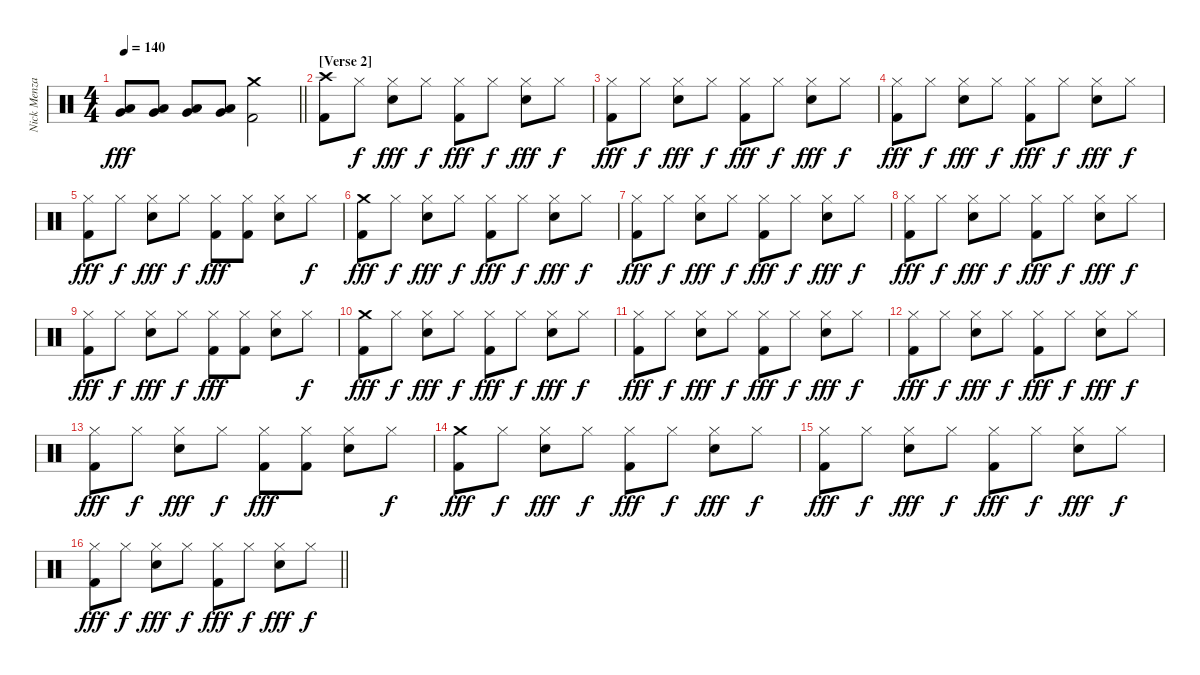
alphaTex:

\track ("Nick Menza" "Nick Menza") {instrument percussion}
\staff {score}
\articulation defaults
\ts (4 4)
\tempo 140
\clef neutral
\barLineRight lightlight
\ks c
("Very Low Tom (hit)" "Low Floor Tom (hit)").8{dy fff} ("Very Low Tom (hit)" "Low Floor Tom (hit)").8 ("Very Low Tom (hit)" "Low Floor Tom (hit)").8 ("Very Low Tom (hit)" "Low Floor Tom (hit)").8 ("Crash medium (hit)" "Kick (hit) 2").2 |
\section ("" "[Verse 2]")
("Crash high (hit)" "Kick (hit) 2").8 "Hi-Hat (closed)".8{dy f} ("Hi-Hat (closed)" "Electric Snare (hit)").8{dy fff} "Hi-Hat (closed)".8{dy f} ("Hi-Hat (closed)" "Kick (hit) 2").8{dy fff} "Hi-Hat (closed)".8{dy f} ("Hi-Hat (closed)" "Electric Snare (hit)").8{dy fff} "Hi-Hat (closed)".8{dy f} |
("Hi-Hat (closed)" "Kick (hit) 2").8{dy fff} "Hi-Hat (closed)".8{dy f} ("Hi-Hat (closed)" "Electric Snare (hit)").8{dy fff} "Hi-Hat (closed)".8{dy f} ("Hi-Hat (closed)" "Kick (hit) 2").8{dy fff} "Hi-Hat (closed)".8{dy f} ("Hi-Hat (closed)" "Electric Snare (hit)").8{dy fff} "Hi-Hat (closed)".8{dy f} |
("Hi-Hat (closed)" "Kick (hit) 2").8{dy fff} "Hi-Hat (closed)".8{dy f} ("Hi-Hat (closed)" "Electric Snare (hit)").8{dy fff} "Hi-Hat (closed)".8{dy f} ("Hi-Hat (closed)" "Kick (hit) 2").8{dy fff} "Hi-Hat (closed)".8{dy f} ("Hi-Hat (closed)" "Electric Snare (hit)").8{dy fff} "Hi-Hat (closed)".8{dy f} |
("Hi-Hat (closed)" "Kick (hit) 2").8{dy fff} "Hi-Hat (closed)".8{dy f} ("Hi-Hat (closed)" "Electric Snare (hit)").8{dy fff} "Hi-Hat (closed)".8{dy f} ("Hi-Hat (closed)" "Kick (hit) 2").8{dy fff} ("Hi-Hat (closed)" "Kick (hit) 2").8 ("Hi-Hat (closed)" "Electric Snare (hit)").8 "Hi-Hat (closed)".8{dy f} |
("Crash medium (hit)" "Kick (hit) 2").8{dy fff} "Hi-Hat (closed)".8{dy f} ("Hi-Hat (closed)" "Electric Snare (hit)").8{dy fff} "Hi-Hat (closed)".8{dy f} ("Hi-Hat (closed)" "Kick (hit) 2").8{dy fff} "Hi-Hat (closed)".8{dy f} ("Hi-Hat (closed)" "Electric Snare (hit)").8{dy fff} "Hi-Hat (closed)".8{dy f} |
("Hi-Hat (closed)" "Kick (hit) 2").8{dy fff} "Hi-Hat (closed)".8{dy f} ("Hi-Hat (closed)" "Electric Snare (hit)").8{dy fff} "Hi-Hat (closed)".8{dy f} ("Hi-Hat (closed)" "Kick (hit) 2").8{dy fff} "Hi-Hat (closed)".8{dy f} ("Hi-Hat (closed)" "Electric Snare (hit)").8{dy fff} "Hi-Hat (closed)".8{dy f} |
("Hi-Hat (closed)" "Kick (hit) 2").8{dy fff} "Hi-Hat (closed)".8{dy f} ("Hi-Hat (closed)" "Electric Snare (hit)").8{dy fff} "Hi-Hat (closed)".8{dy f} ("Hi-Hat (closed)" "Kick (hit) 2").8{dy fff} "Hi-Hat (closed)".8{dy f} ("Hi-Hat (closed)" "Electric Snare (hit)").8{dy fff} "Hi-Hat (closed)".8{dy f} |
("Hi-Hat (closed)" "Kick (hit) 2").8{dy fff} "Hi-Hat (closed)".8{dy f} ("Hi-Hat (closed)" "Electric Snare (hit)").8{dy fff} "Hi-Hat (closed)".8{dy f} ("Hi-Hat (closed)" "Kick (hit) 2").8{dy fff} ("Hi-Hat (closed)" "Kick (hit) 2").8 ("Hi-Hat (closed)" "Electric Snare (hit)").8 "Hi-Hat (closed)".8{dy f} |
("Crash medium (hit)" "Kick (hit) 2").8{dy fff} "Hi-Hat (closed)".8{dy f} ("Hi-Hat (closed)" "Electric Snare (hit)").8{dy fff} "Hi-Hat (closed)".8{dy f} ("Hi-Hat (closed)" "Kick (hit) 2").8{dy fff} "Hi-Hat (closed)".8{dy f} ("Hi-Hat (closed)" "Electric Snare (hit)").8{dy fff} "Hi-Hat (closed)".8{dy f} |
("Hi-Hat (closed)" "Kick (hit) 2").8{dy fff} "Hi-Hat (closed)".8{dy f} ("Hi-Hat (closed)" "Electric Snare (hit)").8{dy fff} "Hi-Hat (closed)".8{dy f} ("Hi-Hat (closed)" "Kick (hit) 2").8{dy fff} "Hi-Hat (closed)".8{dy f} ("Hi-Hat (closed)" "Electric Snare (hit)").8{dy fff} "Hi-Hat (closed)".8{dy f} |
("Hi-Hat (closed)" "Kick (hit) 2").8{dy fff} "Hi-Hat (closed)".8{dy f} ("Hi-Hat (closed)" "Electric Snare (hit)").8{dy fff} "Hi-Hat (closed)".8{dy f} ("Hi-Hat (closed)" "Kick (hit) 2").8{dy fff} "Hi-Hat (closed)".8{dy f} ("Hi-Hat (closed)" "Electric Snare (hit)").8{dy fff} "Hi-Hat (closed)".8{dy f} |
("Hi-Hat (closed)" "Kick (hit) 2").8{dy fff} "Hi-Hat (closed)".8{dy f} ("Hi-Hat (closed)" "Electric Snare (hit)").8{dy fff} "Hi-Hat (closed)".8{dy f} ("Hi-Hat (closed)" "Kick (hit) 2").8{dy fff} ("Hi-Hat (closed)" "Kick (hit) 2").8 ("Hi-Hat (closed)" "Electric Snare (hit)").8 "Hi-Hat (closed)".8{dy f} |
("Crash medium (hit)" "Kick (hit) 2").8{dy fff} "Hi-Hat (closed)".8{dy f} ("Hi-Hat (closed)" "Electric Snare (hit)").8{dy fff} "Hi-Hat (closed)".8{dy f} ("Hi-Hat (closed)" "Kick (hit) 2").8{dy fff} "Hi-Hat (closed)".8{dy f} ("Hi-Hat (closed)" "Electric Snare (hit)").8{dy fff} "Hi-Hat (closed)".8{dy f} |
("Hi-Hat (closed)" "Kick (hit) 2").8{dy fff} "Hi-Hat (closed)".8{dy f} ("Hi-Hat (closed)" "Electric Snare (hit)").8{dy fff} "Hi-Hat (closed)".8{dy f} ("Hi-Hat (closed)" "Kick (hit) 2").8{dy fff} "Hi-Hat (closed)".8{dy f} ("Hi-Hat (closed)" "Electric Snare (hit)").8{dy fff} "Hi-Hat (closed)".8{dy f} |
\barLineRight lightlight
("Hi-Hat (closed)" "Kick (hit) 2").8{dy fff} "Hi-Hat (closed)".8{dy f} ("Hi-Hat (closed)" "Electric Snare (hit)").8{dy fff} "Hi-Hat (closed)".8{dy f} ("Hi-Hat (closed)" "Kick (hit) 2").8{dy fff} "Hi-Hat (closed)".8{dy f} ("Hi-Hat (closed)" "Electric Snare (hit)").8{dy fff} "Hi-Hat (closed)".8{dy f}
